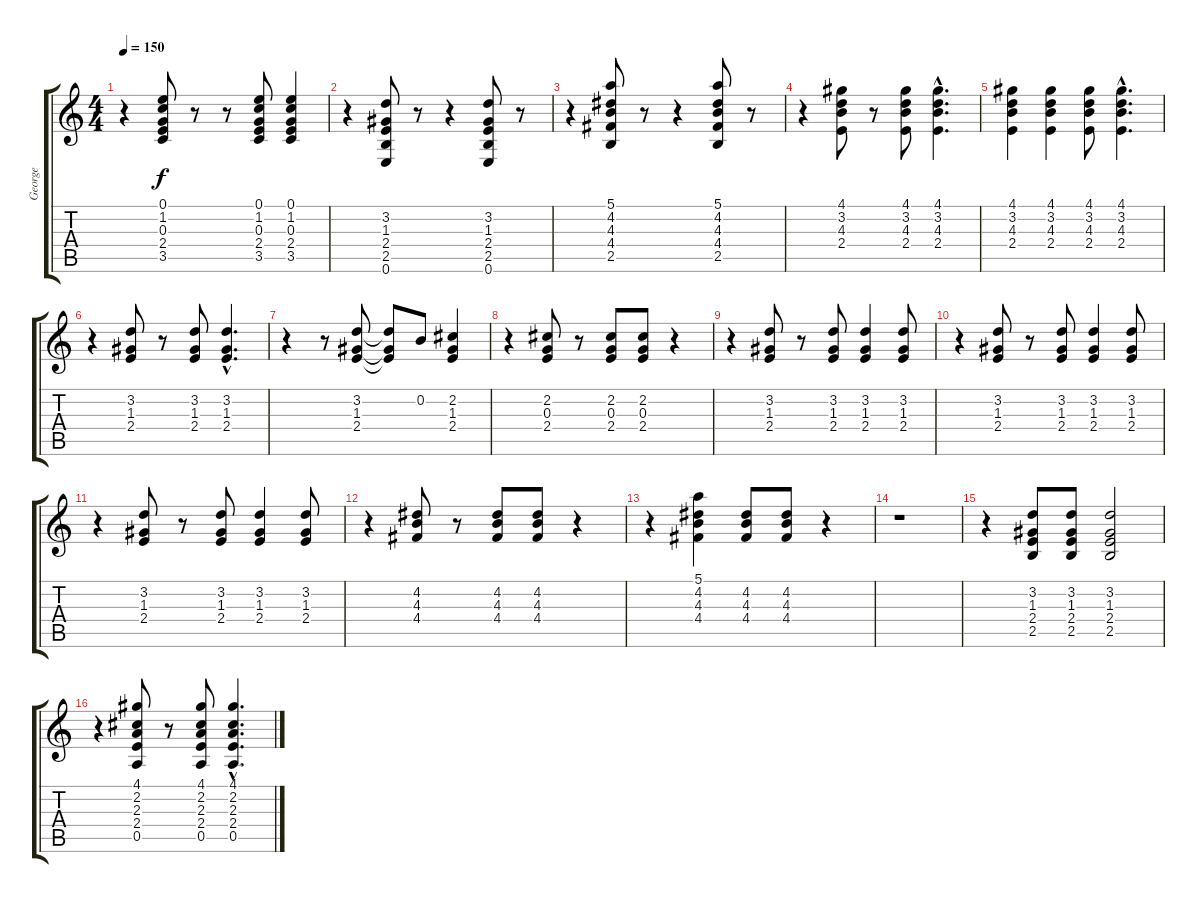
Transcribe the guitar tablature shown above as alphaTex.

\track ("George" "George") {instrument electricguitarclean}
\staff {score tabs}
\tuning (E4 B3 G3 D3 A2 E2) {hide}
\ts (4 4)
\tempo 150
\clef g2
\ks c
r.4{dy f} (0.1 1.2 0.3 2.4 3.5).8 r.8 r.8 (0.1 1.2 0.3 2.4 3.5).8 (0.1 1.2 0.3 2.4 3.5).4 |
r.4 (3.2 1.3 2.4 2.5 0.6).8 r.8 r.4 (3.2 1.3 2.4 2.5 0.6).8 r.8 |
r.4 (5.1 4.2 4.3 4.4 2.5).8 r.8 r.4 (5.1 4.2 4.3 4.4 2.5).8 r.8 |
r.4 (4.1 3.2 4.3 2.4).8 r.8 (4.1 3.2 4.3 2.4).8 (4.1{hac} 3.2{hac} 4.3{hac} 2.4{hac}).4{d} |
(4.1 3.2 4.3 2.4).4 (4.1 3.2 4.3 2.4).4 (4.1 3.2 4.3 2.4).8 (4.1{hac} 3.2{hac} 4.3{hac} 2.4{hac}).4{d} |
r.4 (3.2 1.3 2.4).8 r.8 (3.2 1.3 2.4).8 (3.2{hac} 1.3{hac} 2.4{hac}).4{d} |
r.4 r.8 (3.2 1.3 2.4).8 (3.2{t} 1.3{t} 2.4{t}).8 0.2.8 (2.2 1.3 2.4).4 |
r.4 (2.2 0.3 2.4).8 r.8 (2.2 0.3 2.4).8 (2.2 0.3 2.4).8 r.4 |
r.4 (3.2 1.3 2.4).8 r.8 (3.2 1.3 2.4).8 (3.2 1.3 2.4).4 (3.2 1.3 2.4).8 |
r.4 (3.2 1.3 2.4).8 r.8 (3.2 1.3 2.4).8 (3.2 1.3 2.4).4 (3.2 1.3 2.4).8 |
r.4 (3.2 1.3 2.4).8 r.8 (3.2 1.3 2.4).8 (3.2 1.3 2.4).4 (3.2 1.3 2.4).8 |
r.4 (4.2 4.3 4.4).8 r.8 (4.2 4.3 4.4).8 (4.2 4.3 4.4).8 r.4 |
r.4 (5.1 4.2 4.3 4.4).4 (4.2 4.3 4.4).8 (4.2 4.3 4.4).8 r.4 |
r.1 |
r.4 (3.2 1.3 2.4 2.5).8 (3.2 1.3 2.4 2.5).8 (3.2 1.3 2.4 2.5).2 |
r.4 (4.1 2.2 2.3 2.4 0.5).8 r.8 (4.1 2.2 2.3 2.4 0.5).8 (4.1{hac} 2.2{hac} 2.3{hac} 2.4{hac} 0.5{hac}).4{d}
